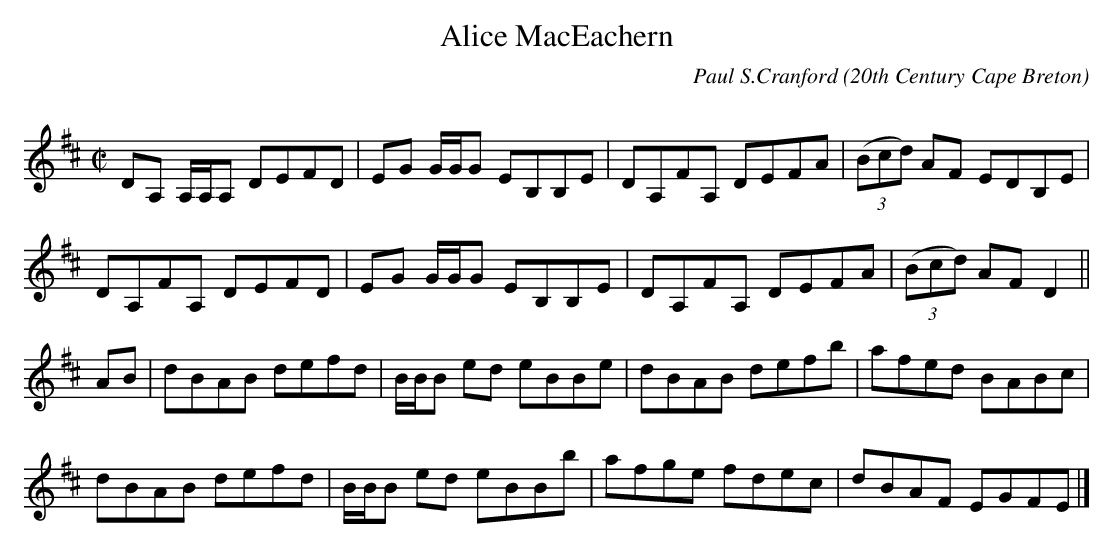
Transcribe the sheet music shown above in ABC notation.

X:1
T:Alice MacEachern
C:Paul S.Cranford
O:20th Century Cape Breton
Q:300
L:1/8
M:C|
K:D
DA, A,/A,/A, DEFD|EG G/G/G EB,B,E|DA,FA, DEFA|(3(Bcd) AF EDB,E|!
DA,FA, DEFD|EG G/G/G EB,B,E|DA,FA, DEFA|(3(Bcd) AF D2||!
AB|dBAB defd|B/B/B ed eBBe|dBAB defb|afed BABc|!
dBAB defd|B/B/B ed eBBb|afge fdec|dBAF EGFE|]!
